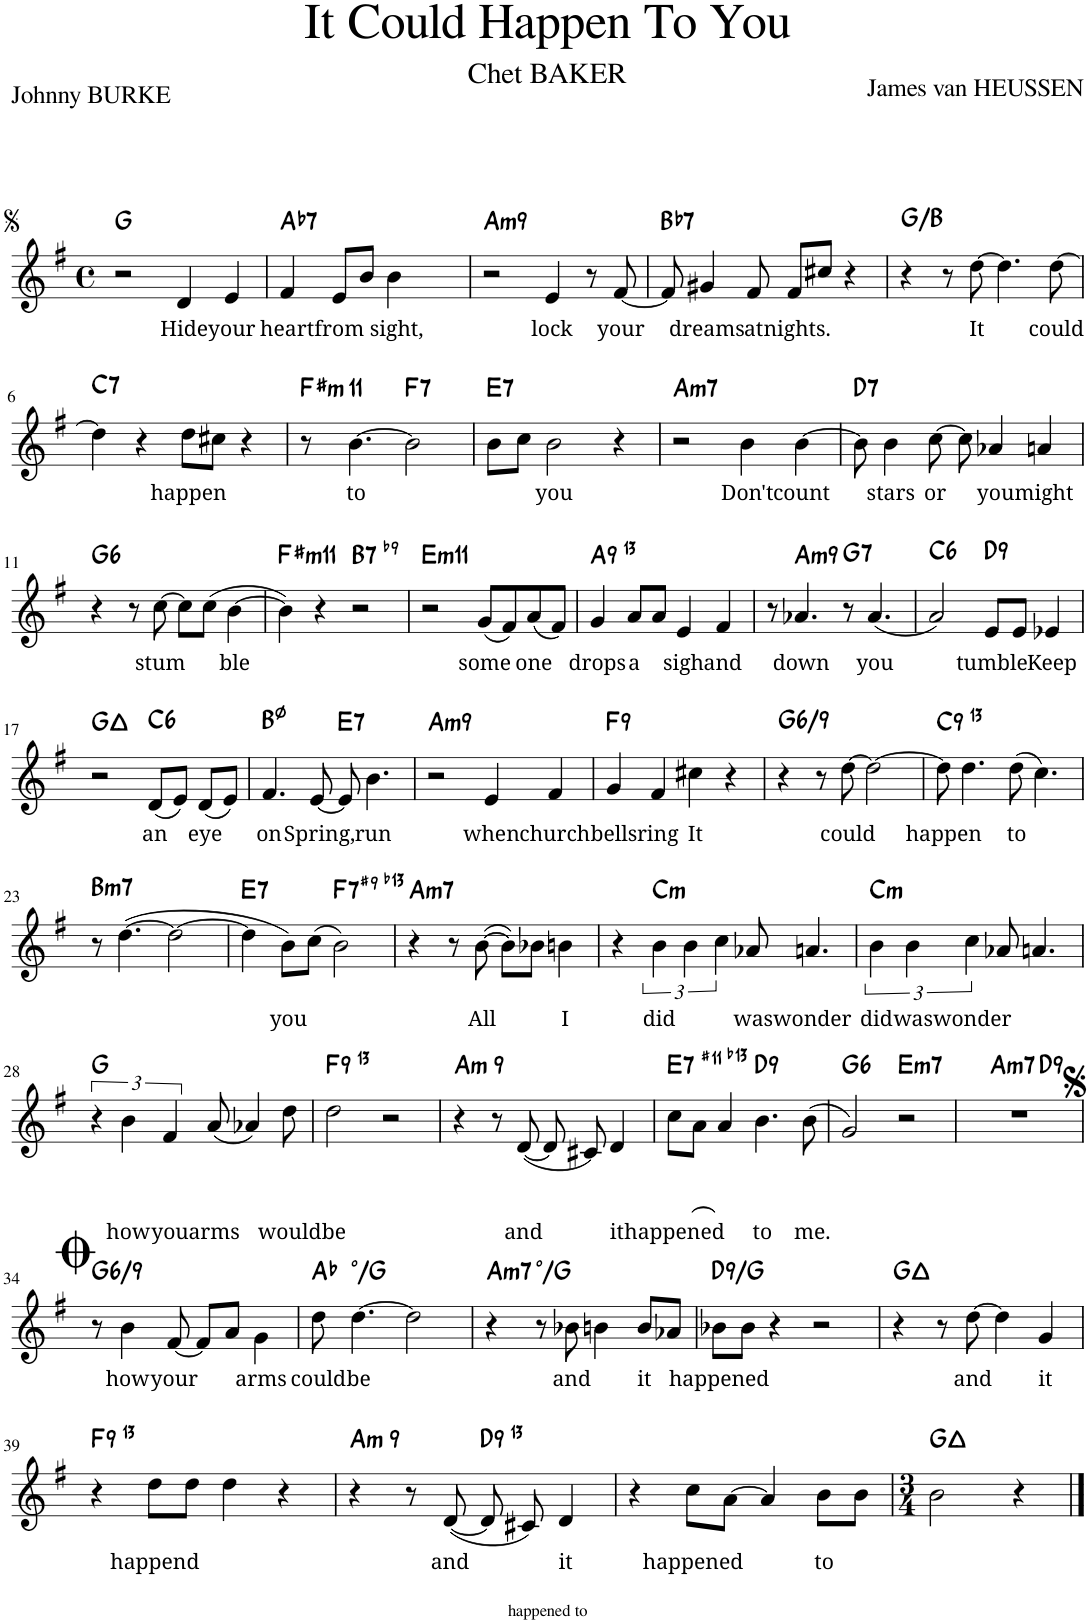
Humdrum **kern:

**kern	**text	**harte
*part1	*part1	*part1
*staff1	*staff1	*
*clefG2	*	*
*k[f#]	*	*
*M4/4	*	*
*met(c)	*	*
=1	=1	=1
2r	.	G:maj
!	!LO:LY:b	!
4d/	Hide	.
!	!LO:LY:b	!
4e/	your	.
=2	=2	=2
!	!LO:LY:b	!LO:H:kt=7
4f#/	heart	Ab:7
!	!LO:LY:b	!
8e/L	from	.
8b/J	.	.
!	!LO:LY:b	!
4b\	sight,	.
4ryy	.	.
=3	=3	=3
!	!	!LO:H:kt=m9
2r	.	A:min9
!	!LO:LY:b	!
4e/	lock	.
8r	.	.
!	!LO:LY:b	!
[8f#/	your	.
=4	=4	=4
!	!	!LO:H:kt=7
8f#/]	.	Bb:7
!	!LO:LY:b	!
4g#X/	dreams	.
!	!LO:LY:b	!
8f#/	at	.
!	!LO:LY:b	!
8f#/L	nights.	.
8cc#X/J	.	.
4r	.	.
=5	=5	=5
4r	.	G:maj/3
8r	.	.
!	!LO:LY:b	!
[8dd\	It	.
4.dd\]	.	.
!	!LO:LY:b	!
[8dd\	could	.
!!LO:LB:g=z
=6	=6	=6
!	!	!LO:H:kt=7
4dd\]	.	C:7
4r	.	.
!	!LO:LY:b	!
8dd\L	happen	.
8cc#X\J	.	.
4r	.	.
=7	=7	=7
!	!	!LO:H:kt=m
8r	.	F#:min
!	!LO:LY:b	!LO:H:kt=11
[4.b\	to	N
!	!	!LO:H:kt=7
2b\]	.	F:7
=8	=8	=8
!	!	!LO:H:kt=7
8b\L	.	E:7
8cc\J	.	.
!	!LO:LY:b	!
2b\	you	.
4r	.	.
=9	=9	=9
!	!	!LO:H:kt=m7
2r	.	A:min7
!	!LO:LY:b	!
4b\	Don't	.
!	!LO:LY:b	!
[4b\	count	.
=10	=10	=10
!	!	!LO:H:kt=7
8b\]	.	D:7
!	!LO:LY:b	!
4b\	stars	.
!	!LO:LY:b	!
[8cc\	or	.
8cc\]	.	.
!	!LO:LY:b	!
4a-X/	you	.
!	!LO:LY:b	!
[8an/	might	.
!!LO:LB:g=z
=11	=11	=11
!	!	!LO:H:kt=6
4r	.	G:maj6
8a/]	.	.
8r	.	.
!	!LO:LY:b	!
[8cc\	stum	.
8cc\L]	.	.
(8cc\J	.	.
!	!LO:LY:b	!
[4b\	ble	.
=12	=12	=12
!	!	!LO:H:kt=m11
4b\])	.	F#:min9(11)
4r	.	.
!	!	!LO:H:kt=7
2r	.	B:7(b9)
=13	=13	=13
!	!	!LO:H:kt=m11
2r	.	E:min9(11)
!	!LO:LY:b	!
(8g/L	some	.
8f#/)	.	.
!	!LO:LY:b	!
(8a/	one	.
8f#/J)	.	.
=14	=14	=14
!	!LO:LY:b	!LO:H:kt=9
4g/	drops	A:9(13)
!	!LO:LY:b	!
8a/L	a	.
8a/J	.	.
!	!LO:LY:b	!
4e/	sigh	.
!	!LO:LY:b	!
4f#/	and	.
=15	=15	=15
8r	.	.
!	!LO:LY:b	!LO:H:kt=m9
4.a-X/	down	A:min9
!	!	!LO:H:kt=7
8r	.	G:7
!	!LO:LY:b	!
(4.a-/	you	.
=16	=16	=16
!	!	!LO:H:kt=6
2a/)	.	C:maj6
!	!LO:LY:b	!LO:H:kt=9
8e/L	tumble	D:9
8e/J	.	.
!	!LO:LY:b	!
4e-X/	Keep	.
!!LO:LB:g=z
=17	=17	=17
2r	.	G:maj
!	!LO:LY:b	!LO:H:kt=6
(8d/L	an	C:maj6
8e/J)	.	.
!	!LO:LY:b	!
(8d/L	eye	.
8e/J)	.	.
=18	=18	=18
!	!LO:LY:b	!
4.f#/	on	B:hdim7
!	!LO:LY:b	!
[8e/	Spring,	.
!	!	!LO:H:kt=7
8e/]	.	E:7
!	!LO:LY:b	!
4.b\	run	.
=19	=19	=19
!	!	!LO:H:kt=m9
2r	.	A:min9
!	!LO:LY:b	!
4e/	when	.
!	!LO:LY:b	!
4f#/	church	.
=20	=20	=20
!	!LO:LY:b	!LO:H:kt=9
4g/	bells	F:9
!	!LO:LY:b	!
4f#/	ring	.
!	!LO:LY:b	!
4cc#X\	It	.
4r	.	.
=21	=21	=21
!	!	!LO:H:kt=/6
4r	.	G:maj6(9)
8r	.	.
!	!LO:LY:b	!
[8dd\	could	.
2dd\_	.	.
=22	=22	=22
!	!LO:LY:b	!LO:H:kt=9
8dd\]	happen	C:9(13)
4.dd\	.	.
!	!LO:LY:b	!
(8dd\	to	.
4.cc\)	.	.
!!LO:LB:g=z
=23	=23	=23
!	!	!LO:H:kt=m7
8r	.	B:min7
([4.dd\	.	.
2dd\_	.	.
=24	=24	=24
!	!	!LO:H:kt=7
4dd\]	.	E:7
!	!LO:LY:b	!
8b\L)	you	.
(8cc\J	.	.
!	!	!LO:H:kt=7
2b\)	.	F:7(#9,b13)
=25	=25	=25
!	!	!LO:H:kt=m7
4r	.	A:min7
8r	.	.
!	!LO:LY:b	!
([8b\	All	.
8b\L])	.	.
8b-X\J	.	.
!	!LO:LY:b	!
4bn\	I	.
=26	=26	=26
4r	.	.
!	!LO:LY:b	!LO:H:kt=m
6b\	did	C:min
6b\	.	.
6cc\	.	.
!	!LO:LY:b	!
8a-X/	was	.
!	!LO:LY:b	!
[8an/	wonder	.
=27	=27	=27
!	!LO:LY:b	!LO:H:kt=m
6b\	did	C:min
4a/]	.	.
!	!LO:LY:b	!
6b\	was	.
!	!LO:LY:b	!
6cc\	wonder	.
8a-X/	.	.
4.an/	.	.
!!LO:LB:g=z
=28	=28	=28
6r	.	G:maj
!	!LO:LY:b	!
6b\	how	.
!	!LO:LY:b	!
6f#/	you	.
!	!LO:LY:b	!
(8a/	arms	.
4a-X/)	.	.
!	!LO:LY:b	!
8dd\	would	.
=29	=29	=29
!	!LO:LY:b	!LO:H:kt=9
2dd\	be	F:9(13)
2r	.	.
=30	=30	=30
!	!	!LO:H:kt=m9
4r	.	A:min9
8r	.	.
!	!LO:LY:b	!
([8d/	and	.
8d/]	.	.
8c#X/)	.	.
!	!LO:LY:b	!
4d/	it	.
=31	=31	=31
!	!LO:LY:b	!LO:H:kt=7
8cc\L	happened	E:7(#11,b13)
[8a\J	.	.
4a/]	.	.
!	!LO:LY:b	!LO:H:kt=9
4.b\	to	D:9
!	!LO:LY:b	!
(8b\	me.	.
=32	=32	=32
!	!	!LO:H:kt=6
2g/)	.	G:maj6
!	!	!LO:H:kt=m7
2r	.	E:min7
=33	=33	=33
*^	*	*
*	*^	*	*
1r	4ryy	2ryy	.	.
!	!	!	!	!LO:H:kt=m7
.	2.ryy	.	.	A:min7
!	!	!	!	!LO:H:kt=9
.	.	2ryy	.	D:9
!!LO:LB:g=z	!!	!!
=34	=34	=34	=34	=34
!	!	!	!	!LO:H:kt=/6
*v	*v	*v	*	*
8r	.	G:maj6(9)
!	!LO:LY:b	!
4b\	how	.
!	!LO:LY:b	!
[8f#/	your	.
8f#/L]	.	.
8a/J	.	.
!	!LO:LY:b	!
4g\	arms	.
=35	=35	=35
!	!LO:LY:b	!
8dd\	could	Ab:maj
!	!LO:LY:b	!LO:H:kt=°/G
[4.dd\	be	N
2dd\]	.	.
=36	=36	=36
!	!	!LO:H:kt=m7
4r	.	A:min7
!	!	!LO:H:kt=°/G
8r	.	N
!	!LO:LY:b	!
8b-X\	and	.
4bn\	.	.
!	!LO:LY:b	!
8b/L	it	.
8a-X/J	.	.
=37	=37	=37
!	!LO:LY:b	!LO:H:kt=9
8b-X\L	happened	D:9/4
8b-\J	.	.
4r	.	.
2r	.	.
=38	=38	=38
4r	.	G:maj
8r	.	.
!	!LO:LY:b	!
[8dd\	and	.
4dd\]	.	.
!	!LO:LY:b	!
4g/	it	.
!!LO:LB:g=z
=39	=39	=39
!	!	!LO:H:kt=9
4r	.	F:9(13)
!	!LO:LY:b	!
8dd\L	happend	.
8dd\J	.	.
4dd\	.	.
4r	.	.
=40	=40	=40
!	!	!LO:H:kt=m9
4r	.	A:min9
8r	.	.
!	!LO:LY:b	!
([8d/	and	.
!	!	!LO:H:kt=9
8d/]	.	D:9(13)
8c#X/)	.	.
!	!LO:LY:b	!
4d/	it	.
=41	=41	=41
4r	.	.
!	!LO:LY:b	!
8cc\L	happened	.
[8a\J	.	.
4a/]	.	.
!	!LO:LY:b	!
8b\L	to	.
8b\J	.	.
=42	=42	=42
*M3/4	*	*
2b\	.	G:maj
4r	.	.
==	==	==
*-	*-	*-
